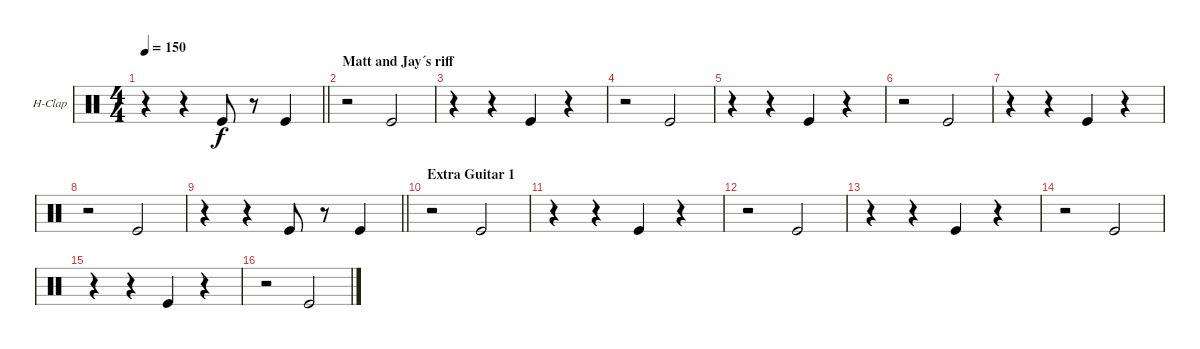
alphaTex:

\bracketExtendMode groupsimilarinstruments
\firstSystemTrackNameOrientation horizontal
\otherSystemsTrackNameOrientation horizontal
\track ("Hand Clap" "H-Clap") {solo instrument percussion}
\staff {score}
\articulation defaults
\ts (4 4)
\tempo 150
\clef neutral
\barLineRight lightlight
\ks c
r.4{dy f} r.4 "Kick (hit)".8 r.8 "Kick (hit)".4 |
\section ("" "Matt and Jay´s riff")
r.2 "Kick (hit)".2 |
r.4 r.4 "Kick (hit)".4 r.4 |
r.2 "Kick (hit)".2 |
r.4 r.4 "Kick (hit)".4 r.4 |
r.2 "Kick (hit)".2 |
r.4 r.4 "Kick (hit)".4 r.4 |
r.2 "Kick (hit)".2 |
\barLineRight lightlight
r.4 r.4 "Kick (hit)".8 r.8 "Kick (hit)".4 |
\section ("" "Extra Guitar 1")
r.2 "Kick (hit)".2 |
r.4 r.4 "Kick (hit)".4 r.4 |
r.2 "Kick (hit)".2 |
r.4 r.4 "Kick (hit)".4 r.4 |
r.2 "Kick (hit)".2 |
r.4 r.4 "Kick (hit)".4 r.4 |
r.2 "Kick (hit)".2
